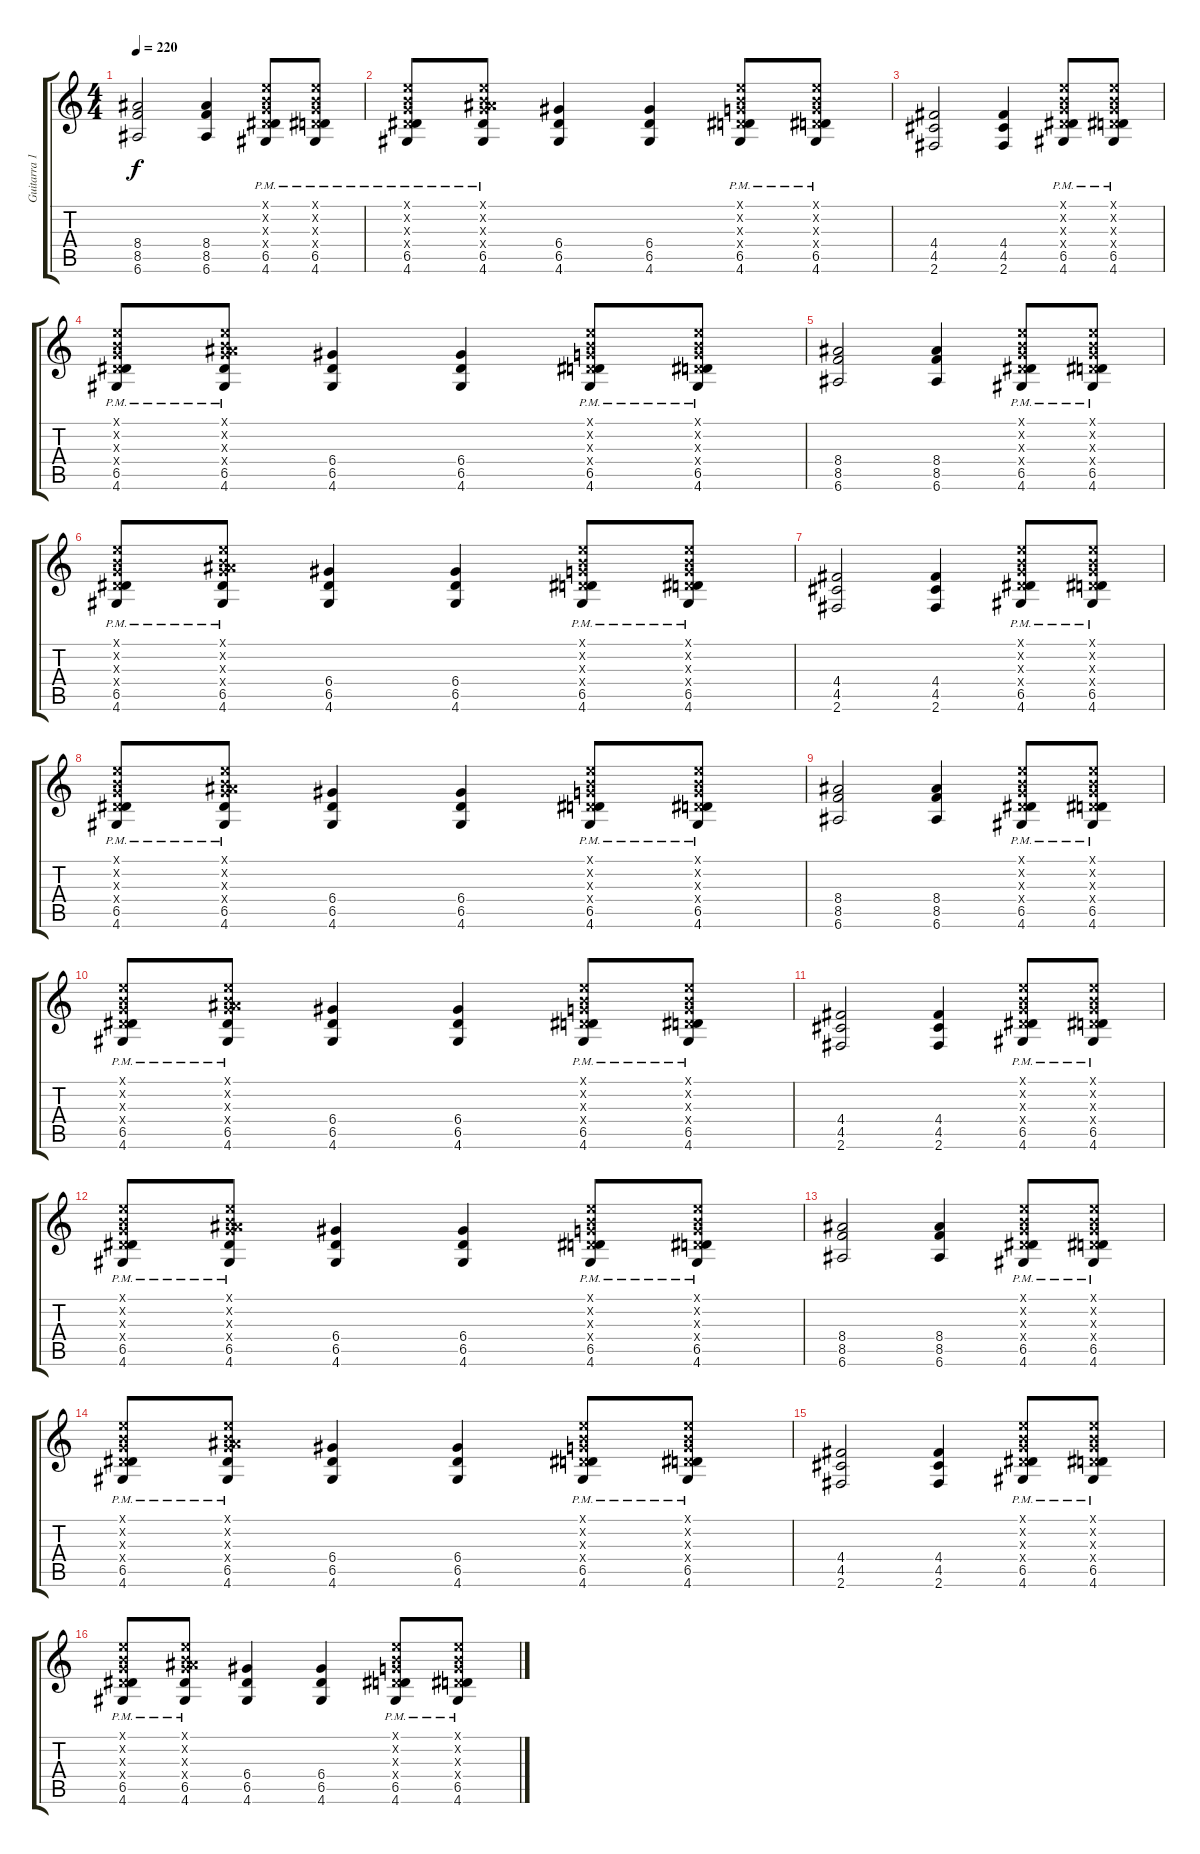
\track ("Guitarra 1" "Guitarra 1") {instrument distortionguitar}
\staff {score tabs}
\tuning (E4 B3 G3 D3 A2 E2) {hide}
\ts (4 4)
\tempo 220
\clef g2
\ks c
(8.4 8.5 6.6).2{dy f} (8.4 8.5 6.6).4 (0.1{x} 0.2{x} 0.3{x} 0.4{x} 6.5{pm} 4.6{pm}).8 (0.1{x} 0.2{x} 0.3{x} 0.4{x} 6.5{pm} 4.6{pm}).8 |
(0.1{x} 0.2{x} 0.3{x} 0.4{x} 6.5{pm} 4.6{pm}).8 (0.1{x} 0.2{x} 0.3{x} 8.4{x} 6.5{pm} 4.6{pm}).8 (6.4 6.5 4.6).4 (6.4 6.5 4.6).4 (0.1{x} 0.2{x} 0.3{x} 0.4{x} 6.5{pm} 4.6{pm}).8 (0.1{x} 0.2{x} 0.3{x} 0.4{x} 6.5{pm} 4.6{pm}).8 |
(4.4 4.5 2.6).2 (4.4 4.5 2.6).4 (0.1{x} 0.2{x} 0.3{x} 0.4{x} 6.5{pm} 4.6{pm}).8 (0.1{x} 0.2{x} 0.3{x} 0.4{x} 6.5{pm} 4.6{pm}).8 |
(0.1{x} 0.2{x} 0.3{x} 0.4{x} 6.5{pm} 4.6{pm}).8 (0.1{x} 0.2{x} 0.3{x} 8.4{x} 6.5{pm} 4.6{pm}).8 (6.4 6.5 4.6).4 (6.4 6.5 4.6).4 (0.1{x} 0.2{x} 0.3{x} 0.4{x} 6.5{pm} 4.6{pm}).8 (0.1{x} 0.2{x} 0.3{x} 0.4{x} 6.5{pm} 4.6{pm}).8 |
(8.4 8.5 6.6).2 (8.4 8.5 6.6).4 (0.1{x} 0.2{x} 0.3{x} 0.4{x} 6.5{pm} 4.6{pm}).8 (0.1{x} 0.2{x} 0.3{x} 0.4{x} 6.5{pm} 4.6{pm}).8 |
(0.1{x} 0.2{x} 0.3{x} 0.4{x} 6.5{pm} 4.6{pm}).8 (0.1{x} 0.2{x} 0.3{x} 8.4{x} 6.5{pm} 4.6{pm}).8 (6.4 6.5 4.6).4 (6.4 6.5 4.6).4 (0.1{x} 0.2{x} 0.3{x} 0.4{x} 6.5{pm} 4.6{pm}).8 (0.1{x} 0.2{x} 0.3{x} 0.4{x} 6.5{pm} 4.6{pm}).8 |
(4.4 4.5 2.6).2 (4.4 4.5 2.6).4 (0.1{x} 0.2{x} 0.3{x} 0.4{x} 6.5{pm} 4.6{pm}).8 (0.1{x} 0.2{x} 0.3{x} 0.4{x} 6.5{pm} 4.6{pm}).8 |
(0.1{x} 0.2{x} 0.3{x} 0.4{x} 6.5{pm} 4.6{pm}).8 (0.1{x} 0.2{x} 0.3{x} 8.4{x} 6.5{pm} 4.6{pm}).8 (6.4 6.5 4.6).4 (6.4 6.5 4.6).4 (0.1{x} 0.2{x} 0.3{x} 0.4{x} 6.5{pm} 4.6{pm}).8 (0.1{x} 0.2{x} 0.3{x} 0.4{x} 6.5{pm} 4.6{pm}).8 |
(8.4 8.5 6.6).2 (8.4 8.5 6.6).4 (0.1{x} 0.2{x} 0.3{x} 0.4{x} 6.5{pm} 4.6{pm}).8 (0.1{x} 0.2{x} 0.3{x} 0.4{x} 6.5{pm} 4.6{pm}).8 |
(0.1{x} 0.2{x} 0.3{x} 0.4{x} 6.5{pm} 4.6{pm}).8 (0.1{x} 0.2{x} 0.3{x} 8.4{x} 6.5{pm} 4.6{pm}).8 (6.4 6.5 4.6).4 (6.4 6.5 4.6).4 (0.1{x} 0.2{x} 0.3{x} 0.4{x} 6.5{pm} 4.6{pm}).8 (0.1{x} 0.2{x} 0.3{x} 0.4{x} 6.5{pm} 4.6{pm}).8 |
(4.4 4.5 2.6).2 (4.4 4.5 2.6).4 (0.1{x} 0.2{x} 0.3{x} 0.4{x} 6.5{pm} 4.6{pm}).8 (0.1{x} 0.2{x} 0.3{x} 0.4{x} 6.5{pm} 4.6{pm}).8 |
(0.1{x} 0.2{x} 0.3{x} 0.4{x} 6.5{pm} 4.6{pm}).8 (0.1{x} 0.2{x} 0.3{x} 8.4{x} 6.5{pm} 4.6{pm}).8 (6.4 6.5 4.6).4 (6.4 6.5 4.6).4 (0.1{x} 0.2{x} 0.3{x} 0.4{x} 6.5{pm} 4.6{pm}).8 (0.1{x} 0.2{x} 0.3{x} 0.4{x} 6.5{pm} 4.6{pm}).8 |
(8.4 8.5 6.6).2 (8.4 8.5 6.6).4 (0.1{x} 0.2{x} 0.3{x} 0.4{x} 6.5{pm} 4.6{pm}).8 (0.1{x} 0.2{x} 0.3{x} 0.4{x} 6.5{pm} 4.6{pm}).8 |
(0.1{x} 0.2{x} 0.3{x} 0.4{x} 6.5{pm} 4.6{pm}).8 (0.1{x} 0.2{x} 0.3{x} 8.4{x} 6.5{pm} 4.6{pm}).8 (6.4 6.5 4.6).4 (6.4 6.5 4.6).4 (0.1{x} 0.2{x} 0.3{x} 0.4{x} 6.5{pm} 4.6{pm}).8 (0.1{x} 0.2{x} 0.3{x} 0.4{x} 6.5{pm} 4.6{pm}).8 |
(4.4 4.5 2.6).2 (4.4 4.5 2.6).4 (0.1{x} 0.2{x} 0.3{x} 0.4{x} 6.5{pm} 4.6{pm}).8 (0.1{x} 0.2{x} 0.3{x} 0.4{x} 6.5{pm} 4.6{pm}).8 |
(0.1{x} 0.2{x} 0.3{x} 0.4{x} 6.5{pm} 4.6{pm}).8 (0.1{x} 0.2{x} 0.3{x} 8.4{x} 6.5{pm} 4.6{pm}).8 (6.4 6.5 4.6).4 (6.4 6.5 4.6).4 (0.1{x} 0.2{x} 0.3{x} 0.4{x} 6.5{pm} 4.6{pm}).8 (0.1{x} 0.2{x} 0.3{x} 0.4{x} 6.5{pm} 4.6{pm}).8
